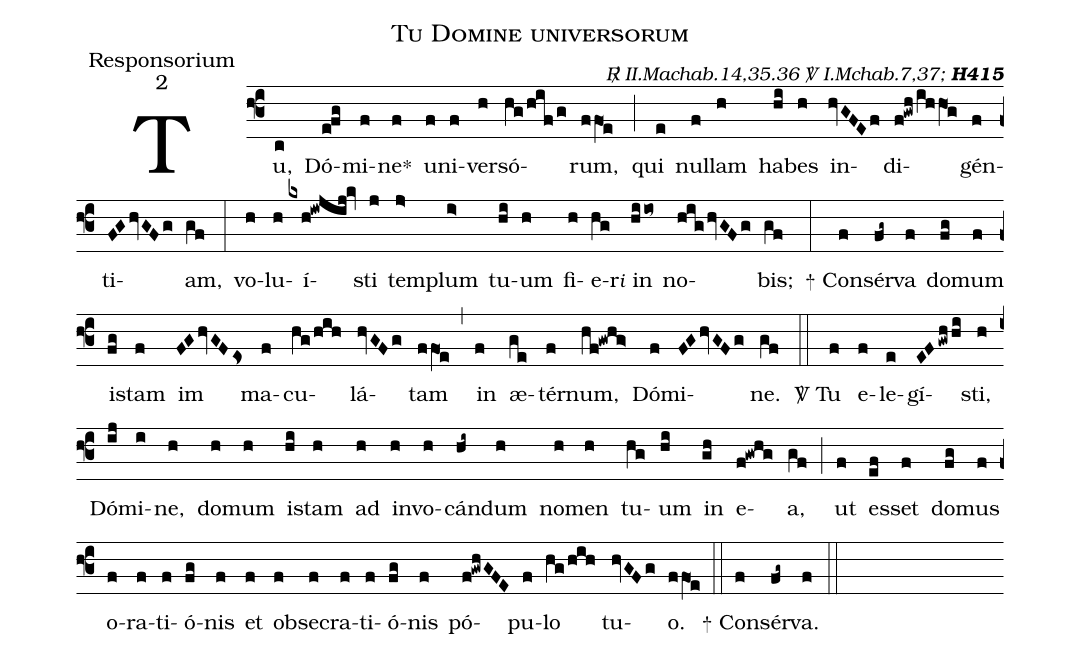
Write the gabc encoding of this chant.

name:Tu Domine universorum;
office-part:Responsorium;
mode:2;
commentary:{\itshape\mdseries \Rbar\   II.Machab.14,35.36 \Vbar\ I.Mchab.7,37;\/} {\bfseries H415};
%%
(f3)  Tu,(c) Dó(e!fg)mi(f)ne<sp>*</sp>(f) u(f)ni(f)ver(h)só(hg/hif/g)rum,(ffO1e) (;)
qui(e) nul(f)lam(h) ha(hi)bes(h) in(hvGFEf)di(f!gwh/ihhO1g)gén(f)ti(FGhvGFg)am,(gf) (:)
vo(h)lu(h)í(kxh!iwjij!kv)sti(j) tem(j>)plum(i>) tu(hi)um(h) fi(h)e(hg)r<e>i</e> in(hiio~) no(hig/hvGFg)bis;(gf) (:)
<sp>+</sp> Con(f)sér(fg~)va(f) do(fg)mum(f) i(fg)stam(f) im(FGhvGFEs) ma(f)cu(hg/hih)lá(hvGFg)tam(ffO1e) (,)
in(f) æ(ge)tér(f)num,(hf!gwhg>) Dó(f)mi(FGhvGFg)ne.(gf) (::)
<sp>V/</sp> Tu(f) e(f)le(e)gí(EFgwhhi)sti,(h) Dó(ij)mi(i)ne,(h) do(h)mum(h) i(hi)stam(h) ad(h) in(h)vo(h)cán(hi~)dum(h) no(h)men(h)
tu(hg)um(hi) in(gh) e(f!gwhg)a,(gf) (;)
ut(f) es(ef)set(f) do(fg)mus(f)  o(f)ra(f)ti(f)ó(fg)nis(f) et(f) ob(f)se(f)cra(f)ti(f)ó(fg)nis(f) pó(f!gwhGFE)pu(f)lo(hg/hih) tu(hvGFg)o.(ffO1e) (::)
<sp>+</sp> Con(f)sér(fg~)va.(f) (::)
